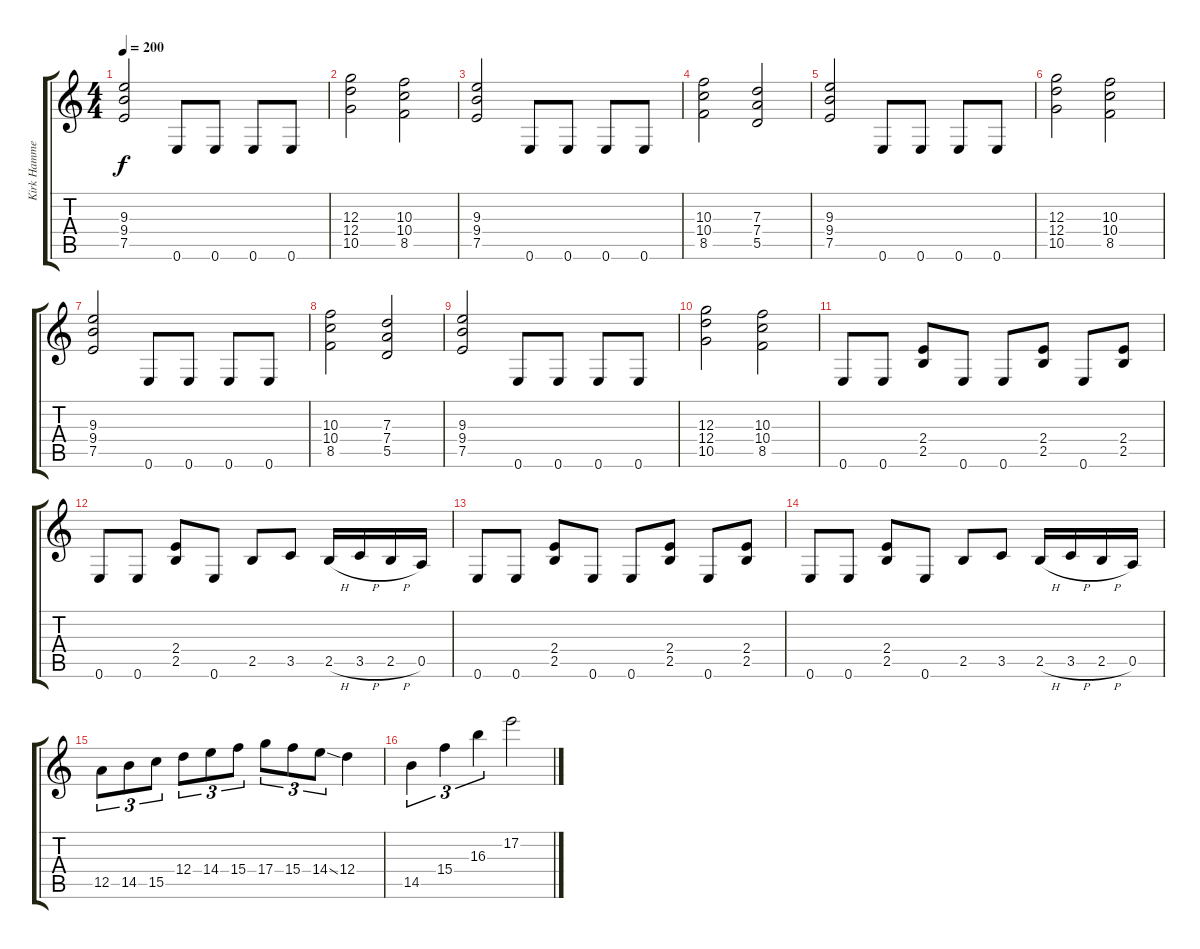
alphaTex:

\track ("Kirk Hammet (Guitar)" "Kirk Hamme") {instrument overdrivenguitar}
\staff {score tabs}
\tuning (E4 B3 G3 D3 A2 E2) {hide}
\ts (4 4)
\tempo 200
\clef g2
\ks c
(9.3 9.4 7.5).2{dy f} 0.6.8 0.6.8 0.6.8 0.6.8 |
(12.3 12.4 10.5).2 (10.3 10.4 8.5).2 |
(9.3 9.4 7.5).2 0.6.8 0.6.8 0.6.8 0.6.8 |
(10.3 10.4 8.5).2 (7.3 7.4 5.5).2 |
(9.3 9.4 7.5).2 0.6.8 0.6.8 0.6.8 0.6.8 |
(12.3 12.4 10.5).2 (10.3 10.4 8.5).2 |
(9.3 9.4 7.5).2 0.6.8 0.6.8 0.6.8 0.6.8 |
(10.3 10.4 8.5).2 (7.3 7.4 5.5).2 |
(9.3 9.4 7.5).2 0.6.8 0.6.8 0.6.8 0.6.8 |
(12.3 12.4 10.5).2 (10.3 10.4 8.5).2 |
0.6.8 0.6.8 (2.4 2.5).8 0.6.8 0.6.8 (2.4 2.5).8 0.6.8 (2.4 2.5).8 |
0.6.8 0.6.8 (2.4 2.5).8 0.6.8 2.5.8 3.5.8 2.5{h}.16 3.5{h}.16 2.5{h}.16 0.5.16 |
0.6.8 0.6.8 (2.4 2.5).8 0.6.8 0.6.8 (2.4 2.5).8 0.6.8 (2.4 2.5).8 |
0.6.8 0.6.8 (2.4 2.5).8 0.6.8 2.5.8 3.5.8 2.5{h}.16 3.5{h}.16 2.5{h}.16 0.5.16 |
12.5.8{tu (3 2)} 14.5.8{tu (3 2)} 15.5.8{tu (3 2)} 12.4.8{tu (3 2)} 14.4.8{tu (3 2)} 15.4.8{tu (3 2)} 17.4.8{tu (3 2)} 15.4.8{tu (3 2)} 14.4{ss}.8{tu (3 2)} 12.4.4 |
14.5.4{tu (3 2)} 15.4.4{tu (3 2)} 16.3.4{tu (3 2)} 17.2.2
